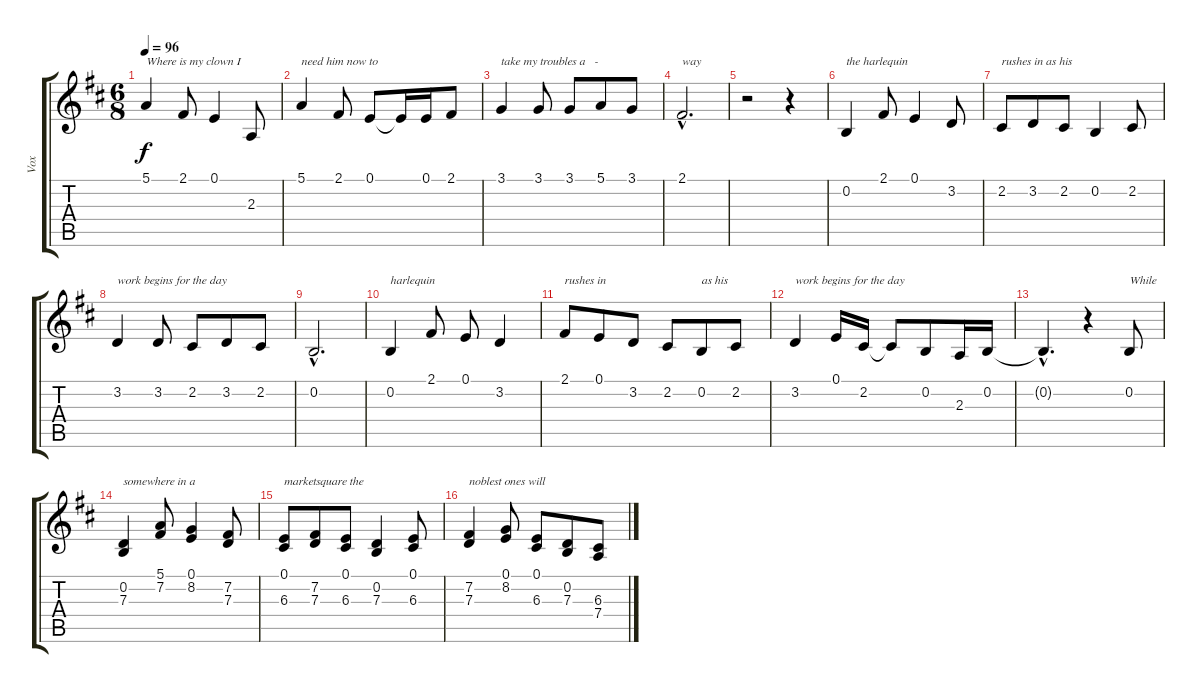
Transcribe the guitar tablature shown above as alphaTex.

\track ("Vox" "Vox") {instrument violin}
\staff {score tabs}
\tuning (E4 B3 G3 D3 A2 E2) {hide}
\ts (6 8)
\tempo 96
\clef g2
\ks bminor
5.1.4{txt "Where is my clown I" dy f} 2.1.8 0.1.4 2.3.8 |
5.1.4{txt "need him now to"} 2.1.8 0.1.8 0.1{t}.16 0.1.16 2.1.8 |
3.1.4{txt "take my troubles a   -"} 3.1.8 3.1.8 5.1.8 3.1.8 |
2.1{hac}.2{d txt "way"} |
r.2 r.4 |
0.2.4{txt "the harlequin"} 2.1.8 0.1.4 3.2.8 |
2.2.8{txt "rushes in as his"} 3.2.8 2.2.8 0.2.4 2.2.8 |
3.2.4{txt "work begins for the day"} 3.2.8 2.2.8 3.2.8 2.2.8 |
0.2{hac}.2{d} |
0.2.4{txt "harlequin"} 2.1.8 0.1.8 3.2.4 |
2.1.8{txt "rushes in"} 0.1.8 3.2.8 2.2.8 0.2.8{txt "as his"} 2.2.8 |
3.2.4{txt "work begins for the day"} 0.1.16 2.2.16 2.2{t}.8 0.2.8 2.3.16 0.2.16 |
0.2{hac t}.4{d} r.4 0.2.8{txt "While"} |
(0.2 7.3).4{txt "somewhere in a"} (5.1 7.2).8 (0.1 8.2).4 (7.2 7.3).8 |
(0.1 6.3).8{txt "marketsquare the"} (7.2 7.3).8 (0.1 6.3).8 (0.2 7.3).4 (0.1 6.3).8 |
(7.2 7.3).4{txt "noblest ones will "} (0.1 8.2).8 (0.1 6.3).8 (0.2 7.3).8 (6.3 7.4).8
